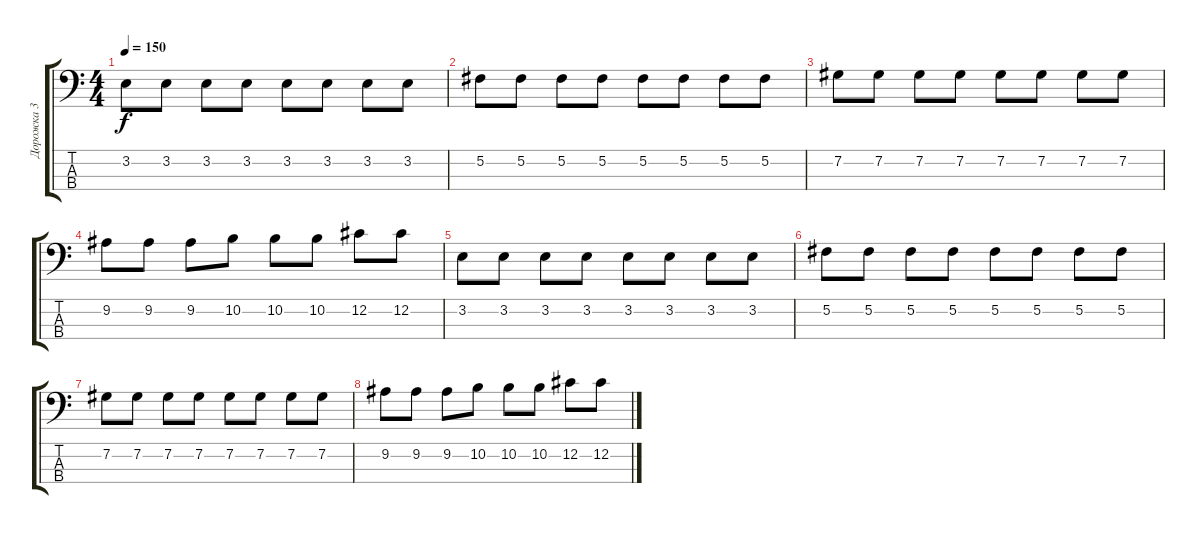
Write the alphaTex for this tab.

\track ("Дорожка 3" "Дорожка 3") {instrument electricbasspick}
\staff {score tabs}
\tuning (Gb2 Db2 Ab1 Eb1) {hide}
\ts (4 4)
\tempo 150
\clef f4
\ks c
3.2.8{dy f} 3.2.8 3.2.8 3.2.8 3.2.8 3.2.8 3.2.8 3.2.8 |
5.2.8 5.2.8 5.2.8 5.2.8 5.2.8 5.2.8 5.2.8 5.2.8 |
7.2.8 7.2.8 7.2.8 7.2.8 7.2.8 7.2.8 7.2.8 7.2.8 |
9.2.8 9.2.8 9.2.8 10.2.8 10.2.8 10.2.8 12.2.8 12.2.8 |
3.2.8 3.2.8 3.2.8 3.2.8 3.2.8 3.2.8 3.2.8 3.2.8 |
5.2.8 5.2.8 5.2.8 5.2.8 5.2.8 5.2.8 5.2.8 5.2.8 |
7.2.8 7.2.8 7.2.8 7.2.8 7.2.8 7.2.8 7.2.8 7.2.8 |
9.2.8 9.2.8 9.2.8 10.2.8 10.2.8 10.2.8 12.2.8 12.2.8
